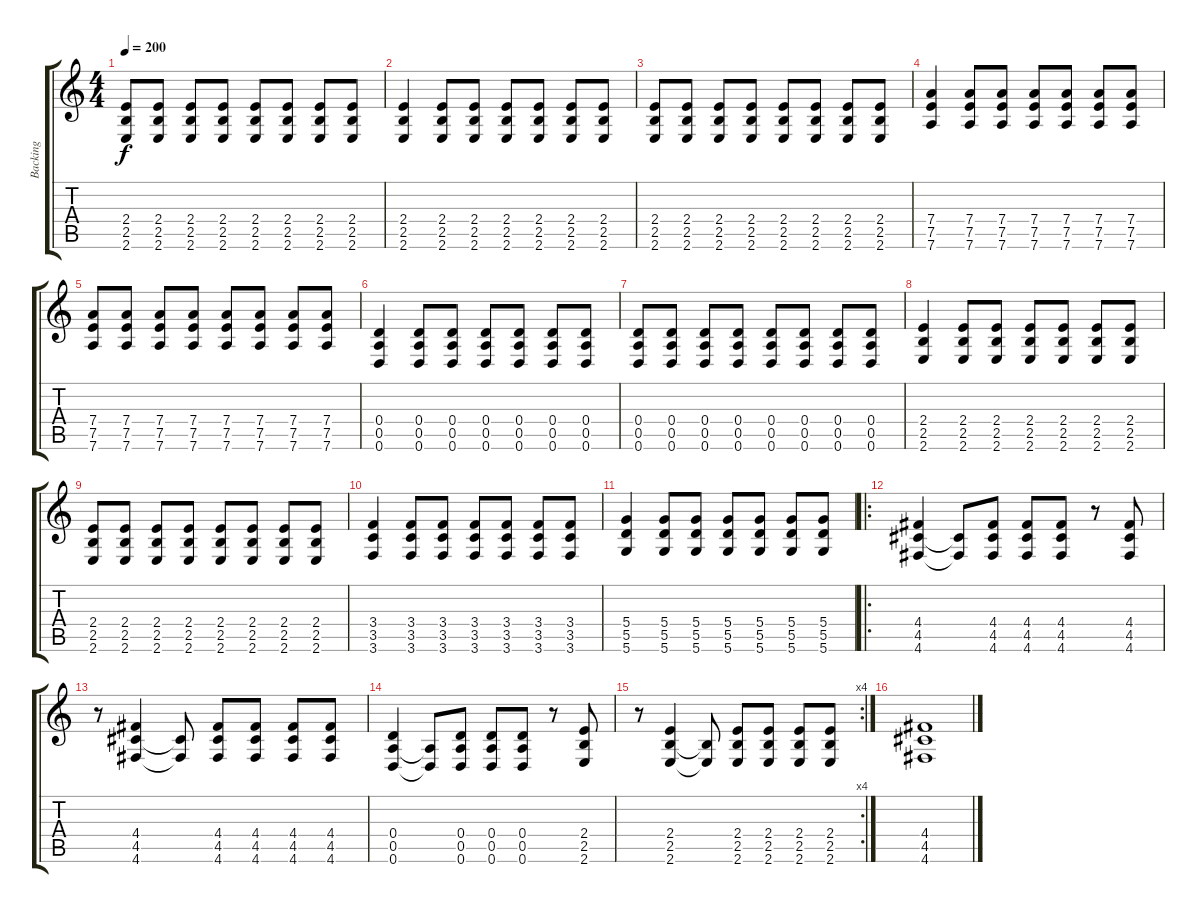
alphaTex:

\track ("Backing" "Backing") {instrument distortionguitar}
\staff {score tabs}
\tuning (E4 B3 G3 D3 A2 D2) {hide}
\ts (4 4)
\tempo 200
\clef g2
\ks c
(2.4 2.5 2.6).8{dy f} (2.4 2.5 2.6).8 (2.4 2.5 2.6).8 (2.4 2.5 2.6).8 (2.4 2.5 2.6).8 (2.4 2.5 2.6).8 (2.4 2.5 2.6).8 (2.4 2.5 2.6).8 |
(2.4 2.5 2.6).4 (2.4 2.5 2.6).8 (2.4 2.5 2.6).8 (2.4 2.5 2.6).8 (2.4 2.5 2.6).8 (2.4 2.5 2.6).8 (2.4 2.5 2.6).8 |
(2.4 2.5 2.6).8 (2.4 2.5 2.6).8 (2.4 2.5 2.6).8 (2.4 2.5 2.6).8 (2.4 2.5 2.6).8 (2.4 2.5 2.6).8 (2.4 2.5 2.6).8 (2.4 2.5 2.6).8 |
(7.4 7.5 7.6).4 (7.4 7.5 7.6).8 (7.4 7.5 7.6).8 (7.4 7.5 7.6).8 (7.4 7.5 7.6).8 (7.4 7.5 7.6).8 (7.4 7.5 7.6).8 |
(7.4 7.5 7.6).8 (7.4 7.5 7.6).8 (7.4 7.5 7.6).8 (7.4 7.5 7.6).8 (7.4 7.5 7.6).8 (7.4 7.5 7.6).8 (7.4 7.5 7.6).8 (7.4 7.5 7.6).8 |
(0.4 0.5 0.6).4 (0.4 0.5 0.6).8 (0.4 0.5 0.6).8 (0.4 0.5 0.6).8 (0.4 0.5 0.6).8 (0.4 0.5 0.6).8 (0.4 0.5 0.6).8 |
(0.4 0.5 0.6).8 (0.4 0.5 0.6).8 (0.4 0.5 0.6).8 (0.4 0.5 0.6).8 (0.4 0.5 0.6).8 (0.4 0.5 0.6).8 (0.4 0.5 0.6).8 (0.4 0.5 0.6).8 |
(2.4 2.5 2.6).4 (2.4 2.5 2.6).8 (2.4 2.5 2.6).8 (2.4 2.5 2.6).8 (2.4 2.5 2.6).8 (2.4 2.5 2.6).8 (2.4 2.5 2.6).8 |
(2.4 2.5 2.6).8 (2.4 2.5 2.6).8 (2.4 2.5 2.6).8 (2.4 2.5 2.6).8 (2.4 2.5 2.6).8 (2.4 2.5 2.6).8 (2.4 2.5 2.6).8 (2.4 2.5 2.6).8 |
(3.4 3.5 3.6).4 (3.4 3.5 3.6).8 (3.4 3.5 3.6).8 (3.4 3.5 3.6).8 (3.4 3.5 3.6).8 (3.4 3.5 3.6).8 (3.4 3.5 3.6).8 |
(5.4 5.5 5.6).4 (5.4 5.5 5.6).8 (5.4 5.5 5.6).8 (5.4 5.5 5.6).8 (5.4 5.5 5.6).8 (5.4 5.5 5.6).8 (5.4 5.5 5.6).8 |
\ro
(4.4 4.5 4.6).4 (4.5{t} 4.6{t}).8 (4.4 4.5 4.6).8 (4.4 4.5 4.6).8 (4.4 4.5 4.6).8 r.8 (4.4 4.5 4.6).8 |
r.8 (4.4 4.5 4.6).4 (4.5{t} 4.6{t}).8 (4.4 4.5 4.6).8 (4.4 4.5 4.6).8 (4.4 4.5 4.6).8 (4.4 4.5 4.6).8 |
(0.4 0.5 0.6).4 (0.5{t} 0.6{t}).8 (0.4 0.5 0.6).8 (0.4 0.5 0.6).8 (0.4 0.5 0.6).8 r.8 (2.4 2.5 2.6).8 |
\rc 4
r.8 (2.4 2.5 2.6).4 (2.5{t} 2.6{t}).8 (2.4 2.5 2.6).8 (2.4 2.5 2.6).8 (2.4 2.5 2.6).8 (2.4 2.5 2.6).8 |
(4.4 4.5 4.6).1
